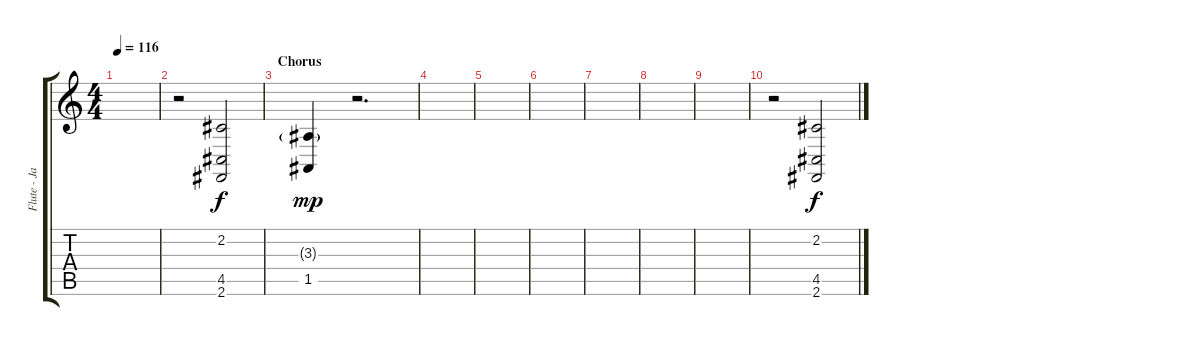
\track ("Flute - Jana Holaskova(guest)" "Flute - Ja") {instrument flute}
\staff {score tabs}
\tuning (E4 B3 G3 D3 A2 E2) {hide}
\ts (4 4)
\tempo 116
\clef g2
\ks c
|
r.2{instrument reversecymbal} (2.2 4.5 2.6).2 |
\section ("" "Chorus")
(3.3{g} 1.5).4{dy mp instrument tubularbells} r.2{d} |
|
|
|
|
|
|
r.2{instrument reversecymbal} (2.2 4.5 2.6).2{dy f}
